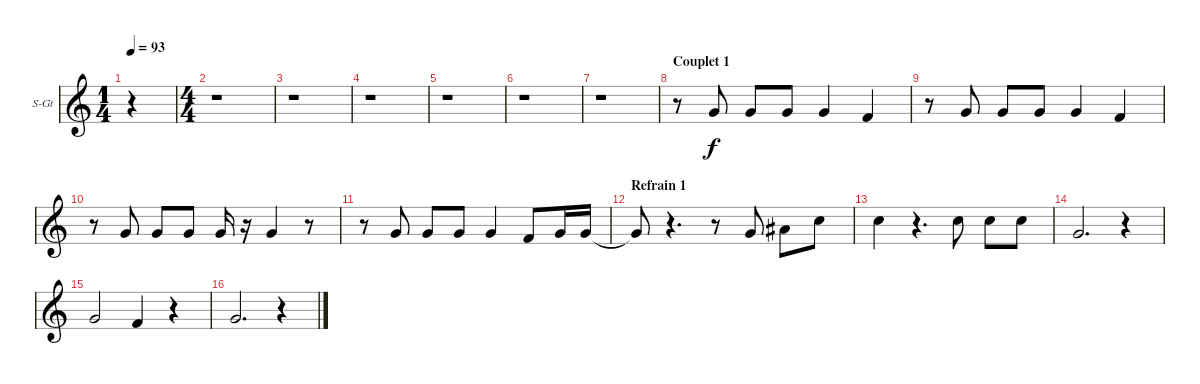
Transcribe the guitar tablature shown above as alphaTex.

\bracketExtendMode groupsimilarinstruments
\firstSystemTrackNameOrientation horizontal
\otherSystemsTrackNameOrientation horizontal
\track ("Voix" "S-Gt") {instrument tenorsax}
\staff {score}
\tuning (E4 B3 G3 D3 A2 E2)
\displaytranspose 12
\ts (1 4)
\tempo 93
\clef g2
\ks c
r.4{dy f instrument tenorsax} |
\ts (4 4)
r.1 |
r.1 |
r.1 |
r.1 |
r.1 |
r.1 |
\section ("" "Couplet 1")
r.8 5.4.8 5.4.8 5.4.8 5.4.4 3.4.4 |
r.8 5.4.8 5.4.8 5.4.8 5.4.4 3.4.4 |
r.8 5.4.8 5.4.8 5.4.8 5.4.16 r.16 5.4.4 r.8 |
r.8 5.4.8 5.4.8 5.4.8 5.4.4 3.4.8 5.4.16 5.4.16 |
\section ("" "Refrain 1")
5.4{t}.8 r.4{d} r.8 5.4.8 3.3.8 5.3.8 |
5.3.4 r.4{d} 5.3.8 5.3.8 5.3.8 |
5.4.2{d} r.4 |
5.4.2 3.4.4 r.4 |
5.4.2{d} r.4
